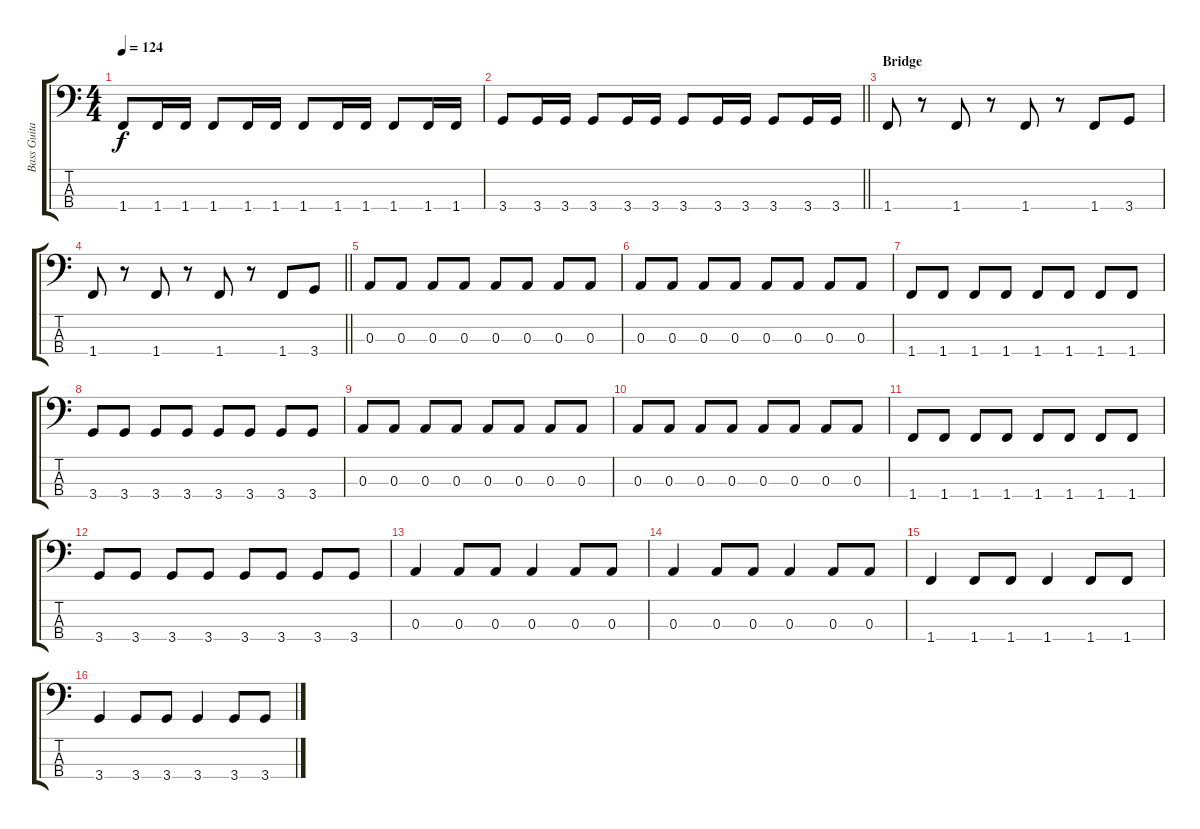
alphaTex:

\track ("Bass Guitar" "Bass Guita") {instrument electricbasspick}
\staff {score tabs}
\tuning (G2 D2 A1 E1) {hide}
\ts (4 4)
\tempo 124
\clef f4
\ks c
1.4.8{dy f} 1.4.16 1.4.16 1.4.8 1.4.16 1.4.16 1.4.8 1.4.16 1.4.16 1.4.8 1.4.16 1.4.16 |
\barLineRight lightlight
3.4.8 3.4.16 3.4.16 3.4.8 3.4.16 3.4.16 3.4.8 3.4.16 3.4.16 3.4.8 3.4.16 3.4.16 |
\section ("" "Bridge")
1.4.8 r.8 1.4.8 r.8 1.4.8 r.8 1.4.8 3.4.8 |
\barLineRight lightlight
1.4.8 r.8 1.4.8 r.8 1.4.8 r.8 1.4.8 3.4.8 |
\section ("" "")
0.3.8 0.3.8 0.3.8 0.3.8 0.3.8 0.3.8 0.3.8 0.3.8 |
0.3.8 0.3.8 0.3.8 0.3.8 0.3.8 0.3.8 0.3.8 0.3.8 |
1.4.8 1.4.8 1.4.8 1.4.8 1.4.8 1.4.8 1.4.8 1.4.8 |
3.4.8 3.4.8 3.4.8 3.4.8 3.4.8 3.4.8 3.4.8 3.4.8 |
0.3.8 0.3.8 0.3.8 0.3.8 0.3.8 0.3.8 0.3.8 0.3.8 |
0.3.8 0.3.8 0.3.8 0.3.8 0.3.8 0.3.8 0.3.8 0.3.8 |
1.4.8 1.4.8 1.4.8 1.4.8 1.4.8 1.4.8 1.4.8 1.4.8 |
3.4.8 3.4.8 3.4.8 3.4.8 3.4.8 3.4.8 3.4.8 3.4.8 |
0.3.4 0.3.8 0.3.8 0.3.4 0.3.8 0.3.8 |
0.3.4 0.3.8 0.3.8 0.3.4 0.3.8 0.3.8 |
1.4.4 1.4.8 1.4.8 1.4.4 1.4.8 1.4.8 |
3.4.4 3.4.8 3.4.8 3.4.4 3.4.8 3.4.8
